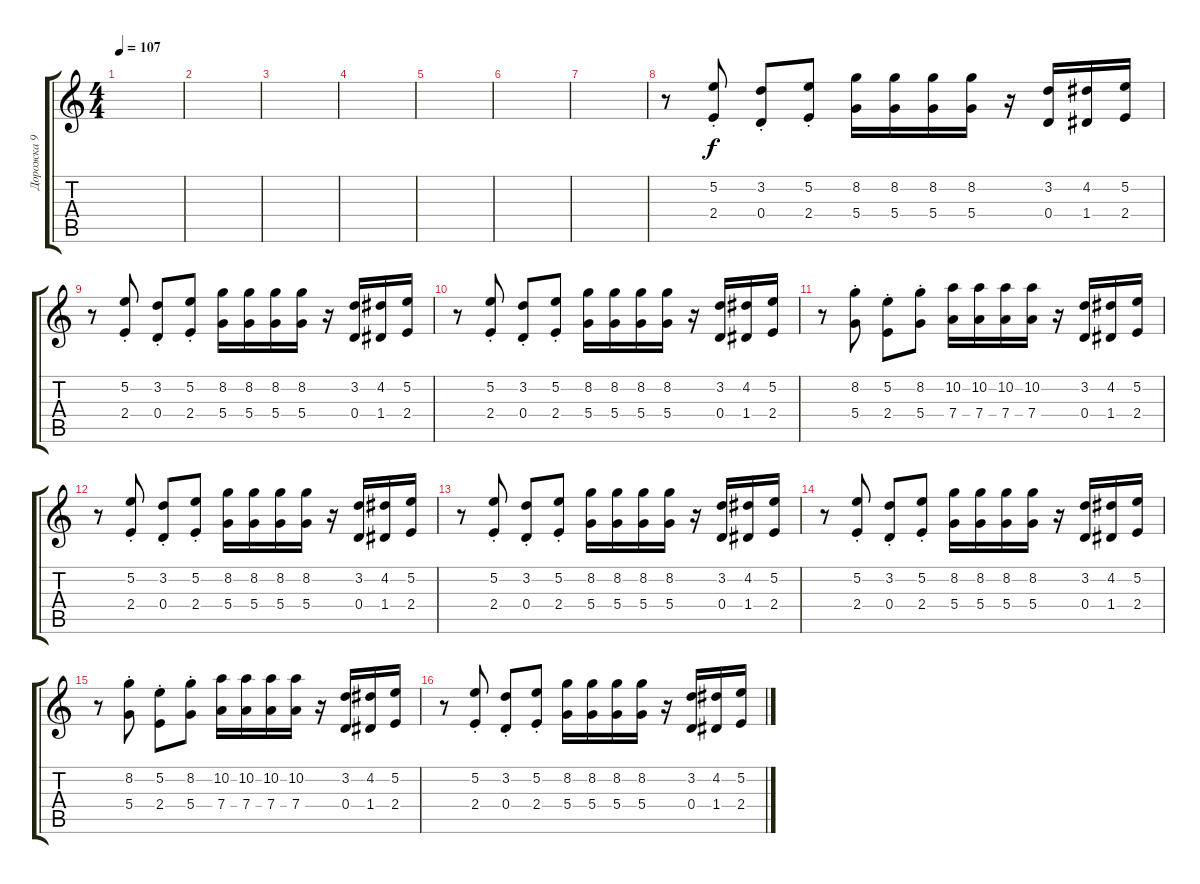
\track ("Дорожка 9" "Дорожка 9") {instrument acousticguitarsteel}
\staff {score tabs}
\tuning (E4 B3 G3 D3 A2 E2) {hide}
\ts (4 4)
\tempo 107
\clef g2
\ks c
|
|
|
|
|
|
|
r.8 (5.2{st} 2.4{st}).8 (3.2{st} 0.4{st}).8 (5.2{st} 2.4{st}).8 (8.2 5.4).16 (8.2 5.4).16 (8.2 5.4).16 (8.2 5.4).16 r.16 (3.2 0.4).16 (4.2 1.4).16 (5.2 2.4).16 |
r.8 (5.2{st} 2.4{st}).8 (3.2{st} 0.4{st}).8 (5.2{st} 2.4{st}).8 (8.2 5.4).16 (8.2 5.4).16 (8.2 5.4).16 (8.2 5.4).16 r.16 (3.2 0.4).16 (4.2 1.4).16 (5.2 2.4).16 |
r.8 (5.2{st} 2.4{st}).8 (3.2{st} 0.4{st}).8 (5.2{st} 2.4{st}).8 (8.2 5.4).16 (8.2 5.4).16 (8.2 5.4).16 (8.2 5.4).16 r.16 (3.2 0.4).16 (4.2 1.4).16 (5.2 2.4).16 |
r.8 (8.2{st} 5.4{st}).8 (5.2{st} 2.4{st}).8 (8.2{st} 5.4{st}).8 (10.2 7.4).16 (10.2 7.4).16 (10.2 7.4).16 (10.2 7.4).16 r.16 (3.2 0.4).16 (4.2 1.4).16 (5.2 2.4).16 |
r.8 (5.2{st} 2.4{st}).8 (3.2{st} 0.4{st}).8 (5.2{st} 2.4{st}).8 (8.2 5.4).16 (8.2 5.4).16 (8.2 5.4).16 (8.2 5.4).16 r.16 (3.2 0.4).16 (4.2 1.4).16 (5.2 2.4).16 |
r.8 (5.2{st} 2.4{st}).8 (3.2{st} 0.4{st}).8 (5.2{st} 2.4{st}).8 (8.2 5.4).16 (8.2 5.4).16 (8.2 5.4).16 (8.2 5.4).16 r.16 (3.2 0.4).16 (4.2 1.4).16 (5.2 2.4).16 |
r.8 (5.2{st} 2.4{st}).8 (3.2{st} 0.4{st}).8 (5.2{st} 2.4{st}).8 (8.2 5.4).16 (8.2 5.4).16 (8.2 5.4).16 (8.2 5.4).16 r.16 (3.2 0.4).16 (4.2 1.4).16 (5.2 2.4).16 |
r.8 (8.2{st} 5.4{st}).8 (5.2{st} 2.4{st}).8 (8.2{st} 5.4{st}).8 (10.2 7.4).16 (10.2 7.4).16 (10.2 7.4).16 (10.2 7.4).16 r.16 (3.2 0.4).16 (4.2 1.4).16 (5.2 2.4).16 |
r.8 (5.2{st} 2.4{st}).8 (3.2{st} 0.4{st}).8 (5.2{st} 2.4{st}).8 (8.2 5.4).16 (8.2 5.4).16 (8.2 5.4).16 (8.2 5.4).16 r.16 (3.2 0.4).16 (4.2 1.4).16 (5.2 2.4).16
